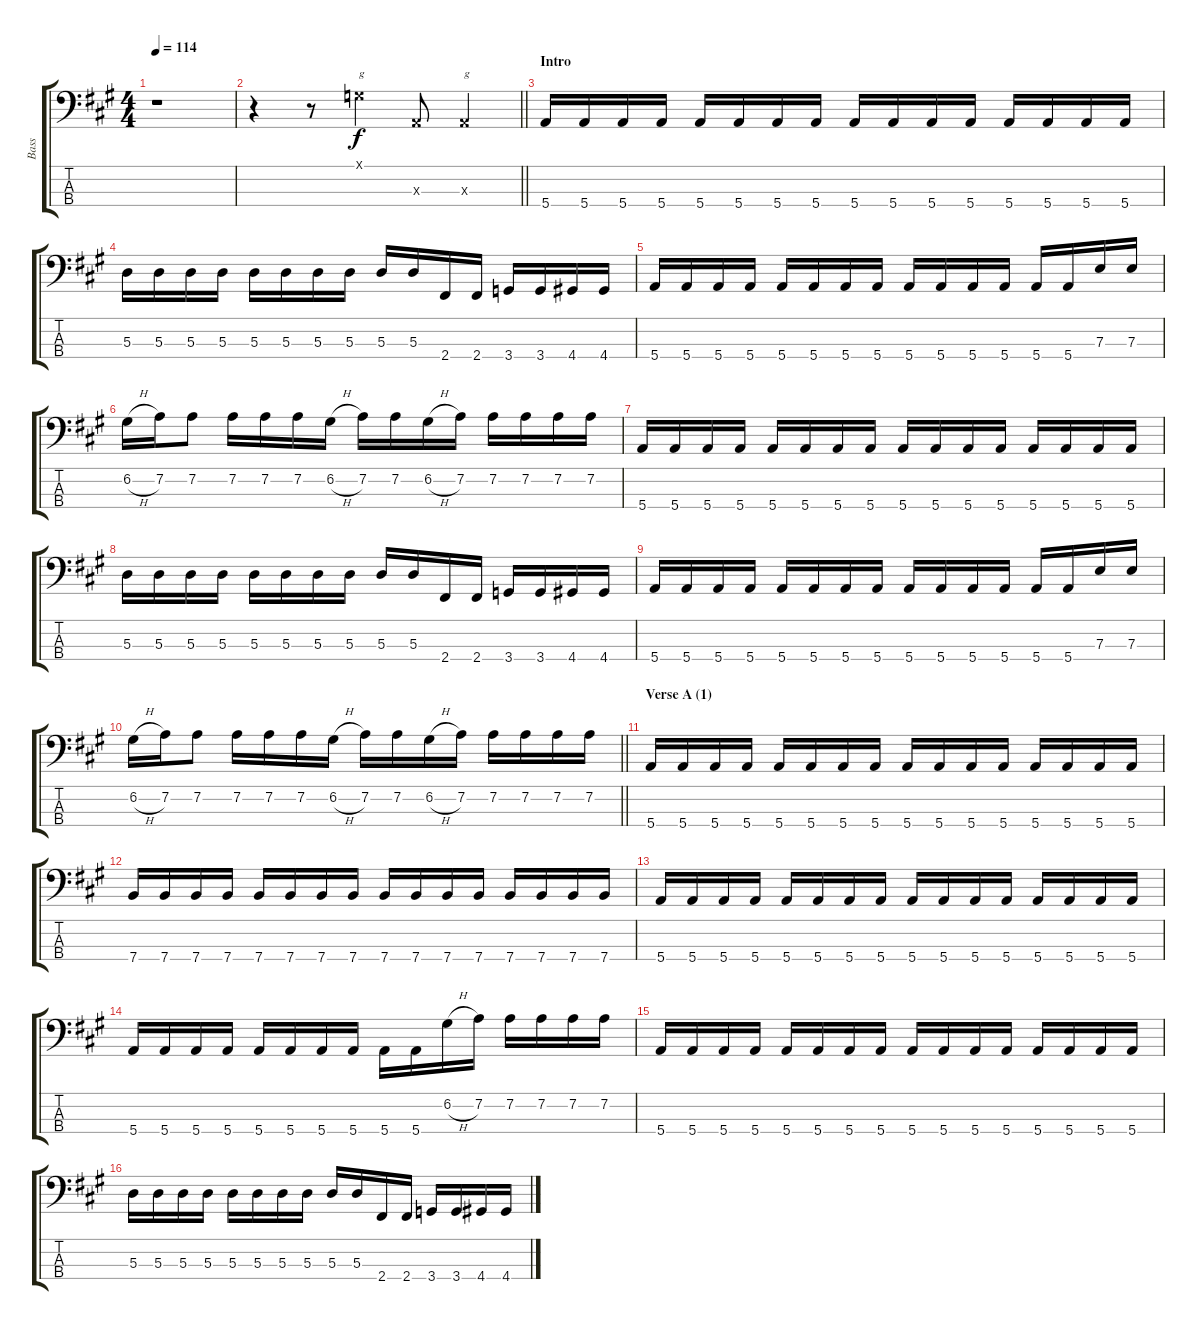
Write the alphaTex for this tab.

\track ("Bass" "Bass") {instrument electricbassfinger}
\staff {score tabs}
\tuning (G2 D2 A1 E1) {hide}
\ts (4 4)
\tempo 114
\clef f4
\ks a
r.1{dy f instrument electricbassfinger} |
\barLineRight lightlight
r.4 r.8 0.1{x}.4{txt "g"} 0.3{x}.8 0.3{x}.4{txt "g"} |
\section ("" "Intro")
5.4.16 5.4.16 5.4.16 5.4.16 5.4.16 5.4.16 5.4.16 5.4.16 5.4.16 5.4.16 5.4.16 5.4.16 5.4.16 5.4.16 5.4.16 5.4.16 |
5.3.16 5.3.16 5.3.16 5.3.16 5.3.16 5.3.16 5.3.16 5.3.16 5.3.16 5.3.16 2.4.16 2.4.16 3.4.16 3.4.16 4.4.16 4.4.16 |
5.4.16 5.4.16 5.4.16 5.4.16 5.4.16 5.4.16 5.4.16 5.4.16 5.4.16 5.4.16 5.4.16 5.4.16 5.4.16 5.4.16 7.3.16 7.3.16 |
6.2{h}.16 7.2.16 7.2.8 7.2.16 7.2.16 7.2.16 6.2{h}.16 7.2.16 7.2.16 6.2{h}.16 7.2.16 7.2.16 7.2.16 7.2.16 7.2.16 |
5.4.16 5.4.16 5.4.16 5.4.16 5.4.16 5.4.16 5.4.16 5.4.16 5.4.16 5.4.16 5.4.16 5.4.16 5.4.16 5.4.16 5.4.16 5.4.16 |
5.3.16 5.3.16 5.3.16 5.3.16 5.3.16 5.3.16 5.3.16 5.3.16 5.3.16 5.3.16 2.4.16 2.4.16 3.4.16 3.4.16 4.4.16 4.4.16 |
5.4.16 5.4.16 5.4.16 5.4.16 5.4.16 5.4.16 5.4.16 5.4.16 5.4.16 5.4.16 5.4.16 5.4.16 5.4.16 5.4.16 7.3.16 7.3.16 |
\barLineRight lightlight
6.2{h}.16 7.2.16 7.2.8 7.2.16 7.2.16 7.2.16 6.2{h}.16 7.2.16 7.2.16 6.2{h}.16 7.2.16 7.2.16 7.2.16 7.2.16 7.2.16 |
\section ("" "Verse A (1)")
5.4.16 5.4.16 5.4.16 5.4.16 5.4.16 5.4.16 5.4.16 5.4.16 5.4.16 5.4.16 5.4.16 5.4.16 5.4.16 5.4.16 5.4.16 5.4.16 |
7.4.16 7.4.16 7.4.16 7.4.16 7.4.16 7.4.16 7.4.16 7.4.16 7.4.16 7.4.16 7.4.16 7.4.16 7.4.16 7.4.16 7.4.16 7.4.16 |
5.4.16 5.4.16 5.4.16 5.4.16 5.4.16 5.4.16 5.4.16 5.4.16 5.4.16 5.4.16 5.4.16 5.4.16 5.4.16 5.4.16 5.4.16 5.4.16 |
5.4.16 5.4.16 5.4.16 5.4.16 5.4.16 5.4.16 5.4.16 5.4.16 5.4.16 5.4.16 6.2{h}.16 7.2.16 7.2.16 7.2.16 7.2.16 7.2.16 |
5.4.16 5.4.16 5.4.16 5.4.16 5.4.16 5.4.16 5.4.16 5.4.16 5.4.16 5.4.16 5.4.16 5.4.16 5.4.16 5.4.16 5.4.16 5.4.16 |
5.3.16 5.3.16 5.3.16 5.3.16 5.3.16 5.3.16 5.3.16 5.3.16 5.3.16 5.3.16 2.4.16 2.4.16 3.4.16 3.4.16 4.4.16 4.4.16
